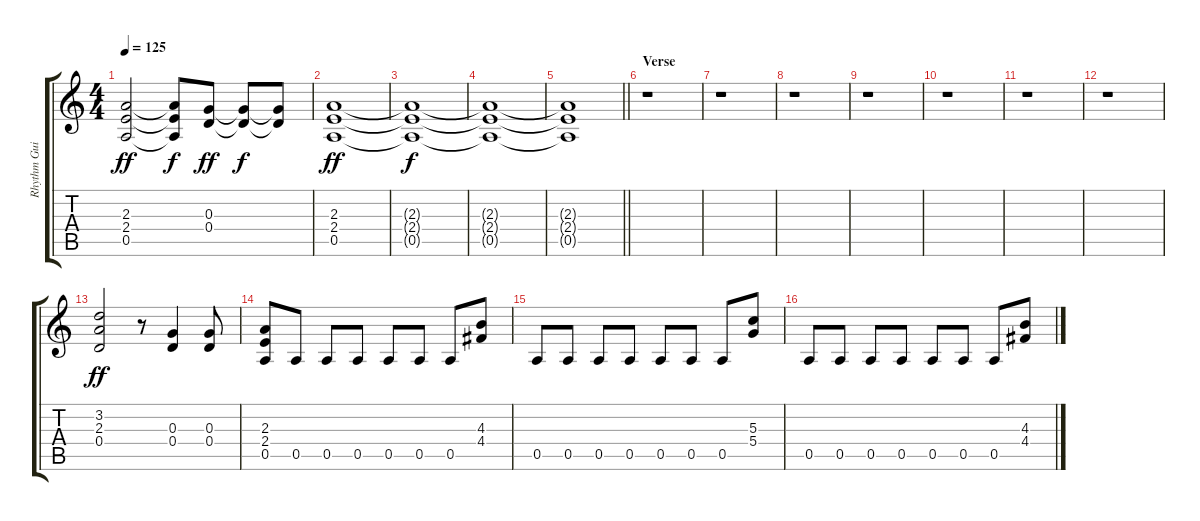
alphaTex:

\track ("Rhythm Guitar" "Rhythm Gui") {instrument distortionguitar}
\staff {score tabs}
\tuning (E4 B3 G3 D3 A2 E2) {hide}
\ts (4 4)
\tempo 125
\clef g2
\ks c
(2.3 2.4 0.5).2{dy ff} (2.3{t} 2.4{t} 0.5{t}).8{dy f} (0.3 0.4).8{dy ff} (0.3{t} 0.4{t}).8{dy f} (0.3{t} 0.4{t}).8 |
(2.3 2.4 0.5).1{dy ff} |
(2.3{t} 2.4{t} 0.5{t}).1{dy f} |
(2.3{t} 2.4{t} 0.5{t}).1 |
\barLineRight lightlight
(2.3{t} 2.4{t} 0.5{t}).1 |
\section ("" "Verse")
r.1 |
r.1 |
r.1 |
r.1 |
r.1 |
r.1 |
r.1 |
(3.2 2.3 0.4).2{dy ff} r.8 (0.3 0.4).4 (0.3 0.4).8 |
(2.3 2.4 0.5).8 0.5.8 0.5.8 0.5.8 0.5.8 0.5.8 0.5.8 (4.3 4.4).8 |
0.5.8 0.5.8 0.5.8 0.5.8 0.5.8 0.5.8 0.5.8 (5.3 5.4).8 |
0.5.8 0.5.8 0.5.8 0.5.8 0.5.8 0.5.8 0.5.8 (4.3 4.4).8
